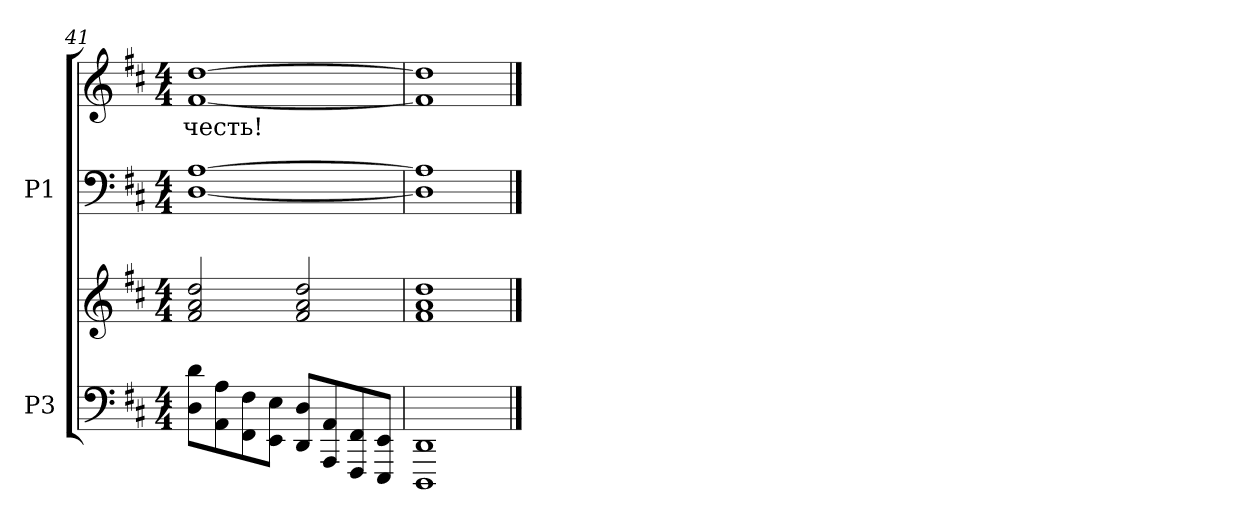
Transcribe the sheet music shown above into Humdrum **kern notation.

**kern	**kern	**kern	**kern	**text
*part2	*part2	*part1	*part1	*part1
*staff4	*staff3	*staff2	*staff1	*staff1
*I"P3	*	*I"P1	*	*
*clefF4	*clefG2	*clefF4	*clefG2	*
*k[f#c#]	*k[f#c#]	*k[f#c#]	*k[f#c#]	*
*D:	*D:	*D:	*D:	*
*M4/4	*M4/4	*M4/4	*M4/4	*
=41	=41	=41	=41	=41
!	!	!	!	!LO:LY:b:color=#000000
8Di\ 8diL	2f#i/ 2ai 2ddi	[<1Di [>1Ai	[<1f#i [>1ddi	честь!
8AAi\ 8Ai	.	.	.	.
8FF#i\ 8F#i	.	.	.	.
8EEi\ 8EiJ	.	.	.	.
8DDi/ 8DiL	2f#i/ 2ai 2ddi	.	.	.
8AAAi/ 8AAi	.	.	.	.
8FFF#i/ 8FF#i	.	.	.	.
8EEEi/ 8EEiJ	.	.	.	.
=42	=42	=42	=42	=42
1DDDi 1DDi	1f#i 1ai 1ddi	1Di] 1Ai]	1f#i] 1ddi]	.
==	==	==	==	==
*-	*-	*-	*-	*-
